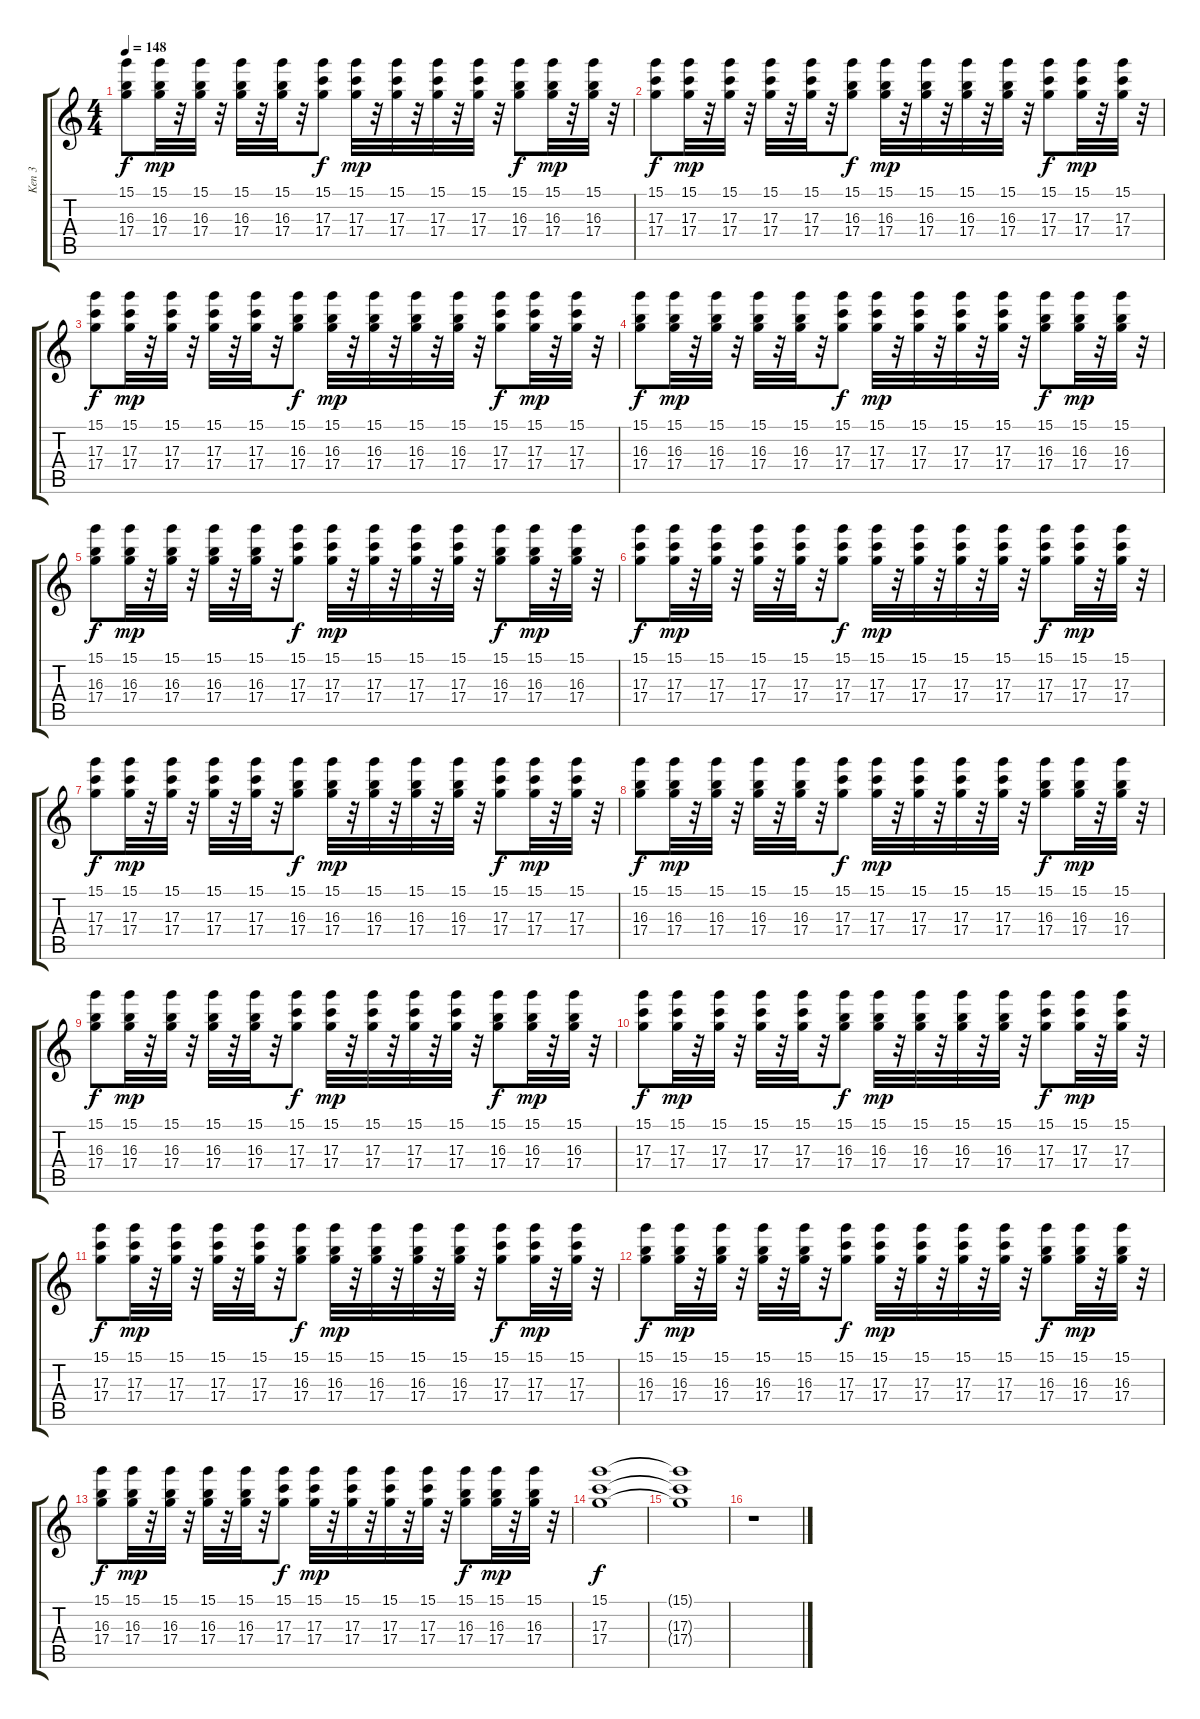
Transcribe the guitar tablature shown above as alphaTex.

\track ("Ken 3" "Ken 3") {instrument distortionguitar}
\staff {score tabs}
\tuning (E4 B3 G3 D3 A2 E2) {hide}
\ts (4 4)
\tempo 148
\clef g2
\ks c
(15.1 16.3 17.4).8{dy f} (15.1 16.3 17.4).32{dy mp} r.32 (15.1 16.3 17.4).32 r.32 (15.1 16.3 17.4).32 r.32 (15.1 16.3 17.4).32 r.32 (15.1 17.3 17.4).8{dy f} (15.1 17.3 17.4).32{dy mp} r.32 (15.1 17.3 17.4).32 r.32 (15.1 17.3 17.4).32 r.32 (15.1 17.3 17.4).32 r.32 (15.1 16.3 17.4).8{dy f} (15.1 16.3 17.4).32{dy mp} r.32 (15.1 16.3 17.4).32 r.32 |
(15.1 17.3 17.4).8{dy f} (15.1 17.3 17.4).32{dy mp} r.32 (15.1 17.3 17.4).32 r.32 (15.1 17.3 17.4).32 r.32 (15.1 17.3 17.4).32 r.32 (15.1 16.3 17.4).8{dy f} (15.1 16.3 17.4).32{dy mp} r.32 (15.1 16.3 17.4).32 r.32 (15.1 16.3 17.4).32 r.32 (15.1 16.3 17.4).32 r.32 (15.1 17.3 17.4).8{dy f} (15.1 17.3 17.4).32{dy mp} r.32 (15.1 17.3 17.4).32 r.32 |
(15.1 17.3 17.4).8{dy f} (15.1 17.3 17.4).32{dy mp} r.32 (15.1 17.3 17.4).32 r.32 (15.1 17.3 17.4).32 r.32 (15.1 17.3 17.4).32 r.32 (15.1 16.3 17.4).8{dy f} (15.1 16.3 17.4).32{dy mp} r.32 (15.1 16.3 17.4).32 r.32 (15.1 16.3 17.4).32 r.32 (15.1 16.3 17.4).32 r.32 (15.1 17.3 17.4).8{dy f} (15.1 17.3 17.4).32{dy mp} r.32 (15.1 17.3 17.4).32 r.32 |
(15.1 16.3 17.4).8{dy f} (15.1 16.3 17.4).32{dy mp} r.32 (15.1 16.3 17.4).32 r.32 (15.1 16.3 17.4).32 r.32 (15.1 16.3 17.4).32 r.32 (15.1 17.3 17.4).8{dy f} (15.1 17.3 17.4).32{dy mp} r.32 (15.1 17.3 17.4).32 r.32 (15.1 17.3 17.4).32 r.32 (15.1 17.3 17.4).32 r.32 (15.1 16.3 17.4).8{dy f} (15.1 16.3 17.4).32{dy mp} r.32 (15.1 16.3 17.4).32 r.32 |
(15.1 16.3 17.4).8{dy f} (15.1 16.3 17.4).32{dy mp} r.32 (15.1 16.3 17.4).32 r.32 (15.1 16.3 17.4).32 r.32 (15.1 16.3 17.4).32 r.32 (15.1 17.3 17.4).8{dy f} (15.1 17.3 17.4).32{dy mp} r.32 (15.1 17.3 17.4).32 r.32 (15.1 17.3 17.4).32 r.32 (15.1 17.3 17.4).32 r.32 (15.1 16.3 17.4).8{dy f} (15.1 16.3 17.4).32{dy mp} r.32 (15.1 16.3 17.4).32 r.32 |
(15.1 17.3 17.4).8{dy f} (15.1 17.3 17.4).32{dy mp} r.32 (15.1 17.3 17.4).32 r.32 (15.1 17.3 17.4).32 r.32 (15.1 17.3 17.4).32 r.32 (15.1 17.3 17.4).8{dy f} (15.1 17.3 17.4).32{dy mp} r.32 (15.1 17.3 17.4).32 r.32 (15.1 17.3 17.4).32 r.32 (15.1 17.3 17.4).32 r.32 (15.1 17.3 17.4).8{dy f} (15.1 17.3 17.4).32{dy mp} r.32 (15.1 17.3 17.4).32 r.32 |
(15.1 17.3 17.4).8{dy f} (15.1 17.3 17.4).32{dy mp} r.32 (15.1 17.3 17.4).32 r.32 (15.1 17.3 17.4).32 r.32 (15.1 17.3 17.4).32 r.32 (15.1 16.3 17.4).8{dy f} (15.1 16.3 17.4).32{dy mp} r.32 (15.1 16.3 17.4).32 r.32 (15.1 16.3 17.4).32 r.32 (15.1 16.3 17.4).32 r.32 (15.1 17.3 17.4).8{dy f} (15.1 17.3 17.4).32{dy mp} r.32 (15.1 17.3 17.4).32 r.32 |
(15.1 16.3 17.4).8{dy f} (15.1 16.3 17.4).32{dy mp} r.32 (15.1 16.3 17.4).32 r.32 (15.1 16.3 17.4).32 r.32 (15.1 16.3 17.4).32 r.32 (15.1 17.3 17.4).8{dy f} (15.1 17.3 17.4).32{dy mp} r.32 (15.1 17.3 17.4).32 r.32 (15.1 17.3 17.4).32 r.32 (15.1 17.3 17.4).32 r.32 (15.1 16.3 17.4).8{dy f} (15.1 16.3 17.4).32{dy mp} r.32 (15.1 16.3 17.4).32 r.32 |
(15.1 16.3 17.4).8{dy f} (15.1 16.3 17.4).32{dy mp} r.32 (15.1 16.3 17.4).32 r.32 (15.1 16.3 17.4).32 r.32 (15.1 16.3 17.4).32 r.32 (15.1 17.3 17.4).8{dy f} (15.1 17.3 17.4).32{dy mp} r.32 (15.1 17.3 17.4).32 r.32 (15.1 17.3 17.4).32 r.32 (15.1 17.3 17.4).32 r.32 (15.1 16.3 17.4).8{dy f} (15.1 16.3 17.4).32{dy mp} r.32 (15.1 16.3 17.4).32 r.32 |
(15.1 17.3 17.4).8{dy f} (15.1 17.3 17.4).32{dy mp} r.32 (15.1 17.3 17.4).32 r.32 (15.1 17.3 17.4).32 r.32 (15.1 17.3 17.4).32 r.32 (15.1 16.3 17.4).8{dy f} (15.1 16.3 17.4).32{dy mp} r.32 (15.1 16.3 17.4).32 r.32 (15.1 16.3 17.4).32 r.32 (15.1 16.3 17.4).32 r.32 (15.1 17.3 17.4).8{dy f} (15.1 17.3 17.4).32{dy mp} r.32 (15.1 17.3 17.4).32 r.32 |
(15.1 17.3 17.4).8{dy f} (15.1 17.3 17.4).32{dy mp} r.32 (15.1 17.3 17.4).32 r.32 (15.1 17.3 17.4).32 r.32 (15.1 17.3 17.4).32 r.32 (15.1 16.3 17.4).8{dy f} (15.1 16.3 17.4).32{dy mp} r.32 (15.1 16.3 17.4).32 r.32 (15.1 16.3 17.4).32 r.32 (15.1 16.3 17.4).32 r.32 (15.1 17.3 17.4).8{dy f} (15.1 17.3 17.4).32{dy mp} r.32 (15.1 17.3 17.4).32 r.32 |
(15.1 16.3 17.4).8{dy f} (15.1 16.3 17.4).32{dy mp} r.32 (15.1 16.3 17.4).32 r.32 (15.1 16.3 17.4).32 r.32 (15.1 16.3 17.4).32 r.32 (15.1 17.3 17.4).8{dy f} (15.1 17.3 17.4).32{dy mp} r.32 (15.1 17.3 17.4).32 r.32 (15.1 17.3 17.4).32 r.32 (15.1 17.3 17.4).32 r.32 (15.1 16.3 17.4).8{dy f} (15.1 16.3 17.4).32{dy mp} r.32 (15.1 16.3 17.4).32 r.32 |
(15.1 16.3 17.4).8{dy f} (15.1 16.3 17.4).32{dy mp} r.32 (15.1 16.3 17.4).32 r.32 (15.1 16.3 17.4).32 r.32 (15.1 16.3 17.4).32 r.32 (15.1 17.3 17.4).8{dy f} (15.1 17.3 17.4).32{dy mp} r.32 (15.1 17.3 17.4).32 r.32 (15.1 17.3 17.4).32 r.32 (15.1 17.3 17.4).32 r.32 (15.1 16.3 17.4).8{dy f} (15.1 16.3 17.4).32{dy mp} r.32 (15.1 16.3 17.4).32 r.32 |
(15.1 17.3 17.4).1{dy f} |
(15.1{t} 17.3{t} 17.4{t}).1 |
r.1
